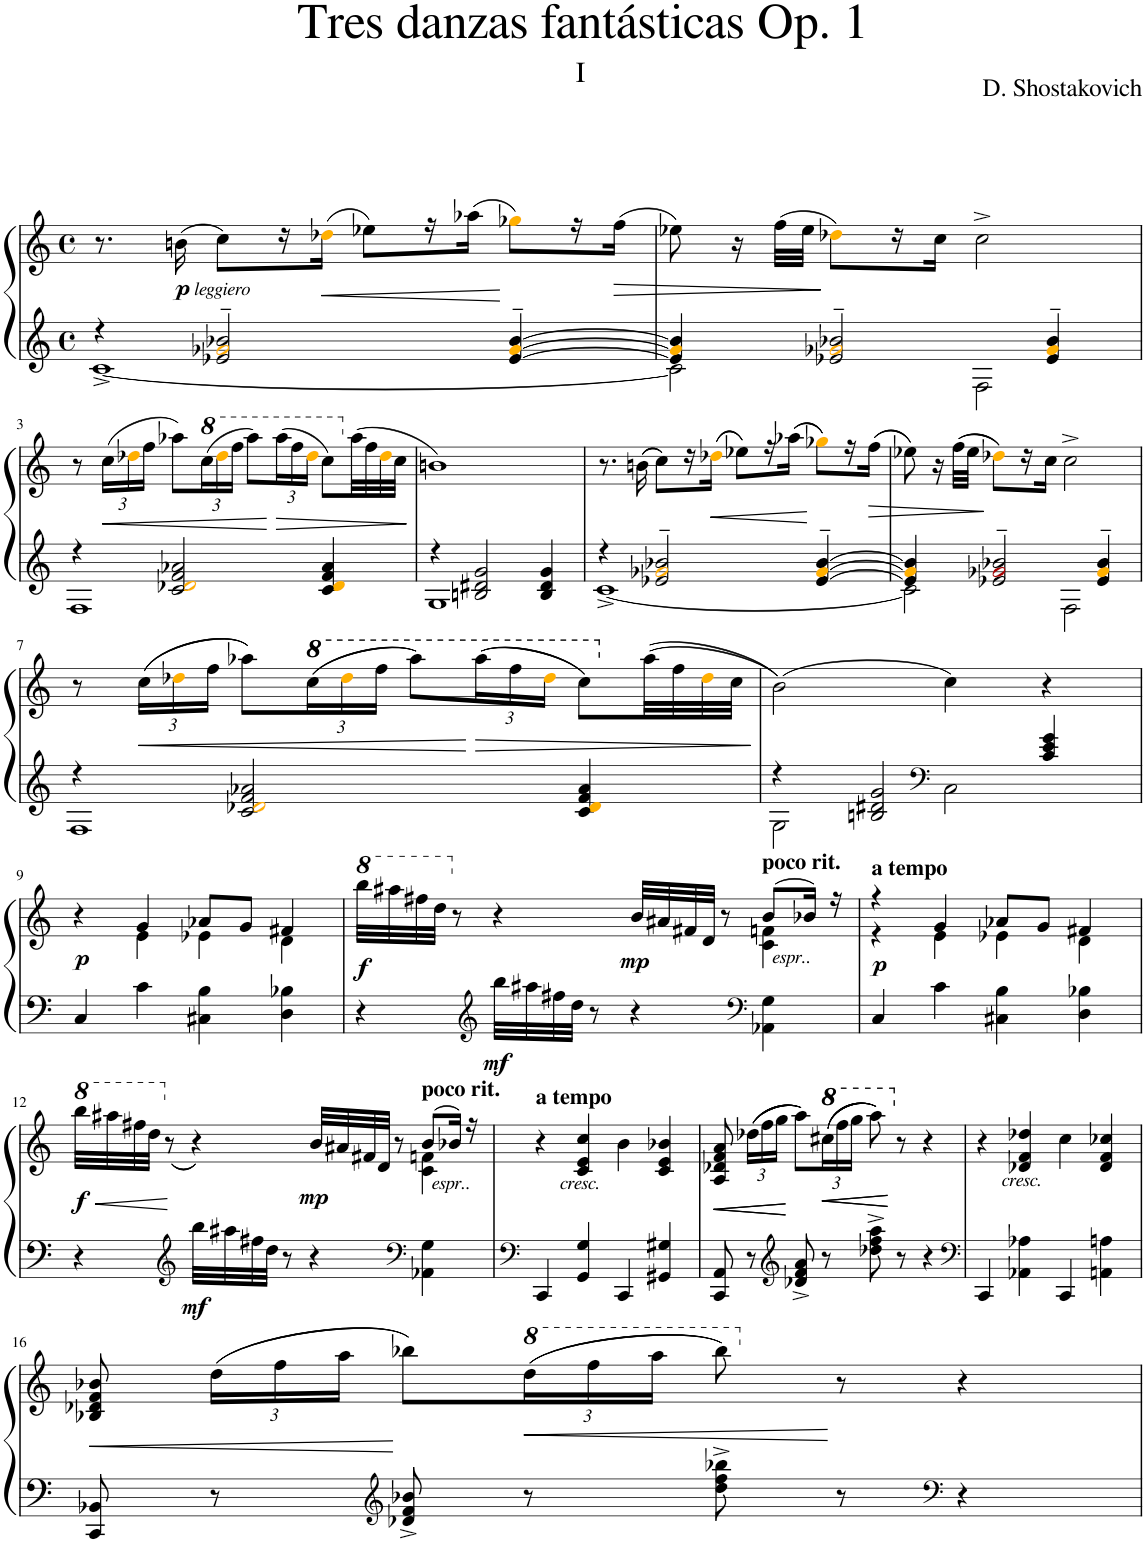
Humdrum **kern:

**kern	**kern	**dynam
*part1	*part1	*part1
*staff2	*staff1	*staff1/2
*I"Piano	*	*
*I'Pno.	*	*
*clefG2	*clefG2	*
*k[]	*k[]	*
*M4/4	*M4/4	*
*met(c)	*met(c)	*
=1	=1	=1
*^	*	*
4r	[1c^	8.r	.
!	!	!	!LO:DY:b
!	!	!	!LO:DY:n=1:b
.	.	(16bn\	p other-dynamics
2e-X/~ 2g-Xi/~ 2b-X/~	.	8cc\L)	.
.	.	16r	.
!	!	!	!LO:HP:b
.	.	(16dd-Xi\JJ	<
.	.	8ee-X\L)	.
.	.	16r	.
.	.	(16aa-X\JJ	.
[4e-/~ [4g-i/~ [4b-/~	.	8gg-Xi\L)	[
.	.	16r	.
!	!	!	!LO:HP:b
.	.	(16ff\JJ	>
=2	=2	=2	=2
4e-/] 4g-i/] 4b-/]	2c\]	8ee-X\)	.
.	.	16r	.
.	.	(32ff\LLL	.
.	.	32ee-\JJJ	.
2e-X/~ 2g-Xi/~ 2b-X/~	.	8dd-Xi\L)	]
.	.	16r	.
.	.	16cc\JJ	.
.	2F\	2cc^\	.
4e-/~ 4g-i/~ 4b-/~	.	.	.
!!LO:LB:g=z
=3	=3	=3	=3
4r	1F	8r	.
*	*	*Xbrackettup	*
!	!	!	!LO:HP:b
.	.	(24cc\LL	<
.	.	24dd-Xi\	.
.	.	24ff\JJ	.
2c/ 2d-Xi/ 2f/ 2a-X/	.	8aa-X\L)	.
*	*	*8va	*
.	.	(24ccc\L	.
.	.	24ddd-i\	.
.	.	24fff\JJ	.
.	.	8aaa-\L)	.
!	!	!	!LO:HP:n=1:b
.	.	(24aaa-\L	[ >
.	.	24fff\	.
.	.	24ddd-i\JJ	.
4c/ 4d-i/ 4f/ 4a-/	.	8ccc\L)	.
*	*	*X8va	*
.	.	(32aa-\LL	.
.	.	32ff\	.
.	.	32dd-i\	.
.	.	32cc\JJJ	.
*v	*v	*	*
.	.	]
=4	=4	=4
*^	*	*
4r	1G	1bn)	.
2Bn/ 2d#X/ 2g/	.	.	.
4B/ 4d#/ 4g/	.	.	.
=5	=5	=5	=5
4r	[1c^	8.r	.
.	.	((16bn\	.
2e-X/~ 2g-Xi/~ 2b-X/~	.	8cc\L))	.
.	.	16r	.
!	!	!	!LO:HP:b
.	.	((16dd-Xi\JJ	<
.	.	8ee-X\L))	.
.	.	16r	.
.	.	((16aa-X\JJ	.
[4e-/~ [4g-i/~ [4b-/~	.	8gg-Xi\L))	[
.	.	16r	.
!	!	!	!LO:HP:b
.	.	((16ff\JJ	>
=6	=6	=6	=6
4e-/] 4g-i/] 4b-/]	2c\]	8ee-X\))	.
.	.	16r	.
.	.	((32ff\LLL	.
.	.	32ee-\JJJ	.
2e-X/~ 2g-Xj/~ 2b-X/~	.	8dd-Xi\L))	]
.	.	16r	.
.	.	16cc\JJ	.
.	2F\	2cc^\	.
4e-/~ 4g-i/~ 4b-/~	.	.	.
!!LO:LB:g=z
=7	=7	=7	=7
4r	1F	8r	.
!	!	!	!LO:HP:b
.	.	((24cc\LL	<
.	.	24dd-Xi\	.
.	.	24ff\JJ	.
2c/ 2d-Xi/ 2f/ 2a-X/	.	8aa-X\L))	.
*	*	*8va	*
.	.	((24ccc\L	.
*	*	*8va	*
.	.	24ddd-i\	.
.	.	24fff\JJ	.
.	.	8aaa-\L))	.
!	!	!	!LO:HP:n=1:b
.	.	((24aaa-\L	[ >
.	.	24fff\	.
.	.	24ddd-i\JJ	.
4c/ 4d-i/ 4f/ 4a-/	.	8ccc\L))	.
*	*	*X8va	*
*	*	*X8va	*
.	.	((32aa-\LL	.
.	.	32ff\	.
.	.	32dd-i\	.
.	.	32cc\JJJ	.
*v	*v	*	*
.	.	]
=8	=8	=8
*^	*	*
4r	2G\	(2b\))	.
2Bn/ 2d#X/ 2g/	.	.	.
*clefF4	*	*	*
.	2C\	4cc\)	.
4c/ 4e/ 4g/	.	4r	.
*v	*v	*	*
!!LO:LB:g=z
=9	=9	=9
*	*^	*
!	!	!	!LO:DY:b
4C/	4r	4ryy	p
4c\	4g/	4e\	.
4C#X\ 4B\	8a-X/L	4e-X\	.
.	8g/J	.	.
4D\ 4B-X\	4f#X/	4d\	.
=10	=10	=10	=10
*	*8va	*	*
!	!	!	!LO:DY:b
4r	32bbb\LLL	2.ryy	f
.	32aaa#X\	.	.
.	32fff#X\	.	.
.	32ddd\JJJ	.	.
*	*X8va	*	*
.	8r	.	.
*clefG2	*	*	*
!	!	!	!LO:DY:b=2
32bb\LLL	4r	.	mf
32aa#X\	.	.	.
32ff#X\	.	.	.
32dd\JJJ	.	.	.
8r	.	.	.
!	!	!	!LO:DY:b
4r	32b/LLL	.	mp
.	32a#X/	.	.
.	32f#X/	.	.
.	32d/JJJ	.	.
.	8r	.	.
*clefF4	*	*	*
!	!LO:TX:a:B:t=poco rit.	!	!
!	!LO:TX:b:i:t=espr..	!	!
4AA-X\ 4G\	(8b/L	4c\ 4fn\	.
.	16b-X/Jk)	.	.
.	16r	.	.
=11	=11	=11	=11
!	!LO:TX:a:B:t=a tempo	!	!
!	!	!	!LO:DY:b
4C/	4r	4r	p
4c\	4g/	4e\	.
4C#X\ 4B\	8a-X/L	4e-X\	.
.	8g/J	.	.
4D\ 4B-X\	4f#X/	4d\	.
!!LO:LB:g=z	!!
=12	=12	=12	=12
!	!	!	!LO:HP:b
!	!	!	!LO:DY:n=1:b
4r	32bbb\LLL	2.ryy	< f
*	*8va	*	*
.	32aaa#X\	.	.
.	32fff#X\	.	.
.	32ddd\JJJ	.	.
*	*X8va	*	*
.	((8r	.	.
*clefG2	*	*	*
!	!	!	!LO:DY:n=2:b=2
32bb\LLL	4r))	.	[ mf
32aa#X\	.	.	.
32ff#X\	.	.	.
32dd\JJJ	.	.	.
8r	.	.	.
!	!	!	!LO:DY:n=3:b
4r	32b/LLL	.	mp
.	32a#X/	.	.
.	32f#X/	.	.
.	32d/JJJ	.	.
.	8r	.	.
*clefF4	*	*	*
!	!LO:TX:b:i:t=espr..	!	!
!	!LO:TX:a:B:t=poco rit.	!	!
4AA-X\ 4G\	(8b/L	4c\ 4fn\	.
.	16b-X/Jk)	.	.
.	16r	.	.
=13	=13	=13	=13
*clefF4	*	*	*
!	!LO:TX:a:B:t=a tempo	!	!
4CC/	4r	2ryy	.
!	!LO:TX:b:i:t=cresc.	!	!
4GG/ 4G/	4c/ 4e/ 4cc/	.	.
4CC/	4ryy	4b\	.
4GG#X/ 4G#X/	4c/ 4e/ 4b-X/	4ryy	.
=14	=14	=14	=14
!	!	!	!LO:HP:b
*	*v	*v	*
8CC/ 8AA/	8A/ 8d-X/ 8f/ 8a/	<
!	!	!LO:HP:b
8r	((((24dd-X\LL	<
.	24ff\	.
.	24gg\JJ	.
*clefG2	*	*
8d-X/^ 8f/^ 8a/^	8aa\L))))	[ [
*	*8va	*
8r	((((24ccc#X\L	.
!	!	!LO:HP:b
.	24fff\	<
*	*8va	*
.	24ggg\JJ	.
!	!	!LO:HP:b
8dd-X\^ 8ff\^ 8aa\^	8aaa\))))	<
*	*X8va	*
*	*X8va	*
8r	8r	[ [
4r	4r	.
=15	=15	=15
*clefF4	*	*
*	*^	*
4CC/	4r	2ryy	.
!	!LO:TX:b:i:t=cresc.	!	!
4AA-X\ 4A-X\	4d-X/ 4f/ 4dd-X/	.	.
4CC/	4ryy	4cc\	.
4AAn\ 4An\	4d-/ 4f/ 4cc-X/	4ryy	.
!!LO:LB:g=z
=16	=16	=16	=16
!	!	!	!LO:HP:b
*	*v	*v	*
8CC/ 8BB-X/	8B-X/ 8d-X/ 8f/ 8b-X/	<
8r	((24dd\LL	.
.	24ff\	.
.	24aa\JJ	.
*clefG2	*	*
8d-X/^ 8f/^ 8b-X/^	8bb-X\L))	[
*	*8va	*
8r	((24ddd\L	.
!	!	!LO:HP:b
.	24fff\	<
.	24aaa\JJ	.
8dd\^ 8ff\^ 8bb-X\^	8bbb-\))	.
*	*X8va	*
8r	8r	[
*clefF4	*	*
4r	4r	.
=	=	=
*-	*-	*-
